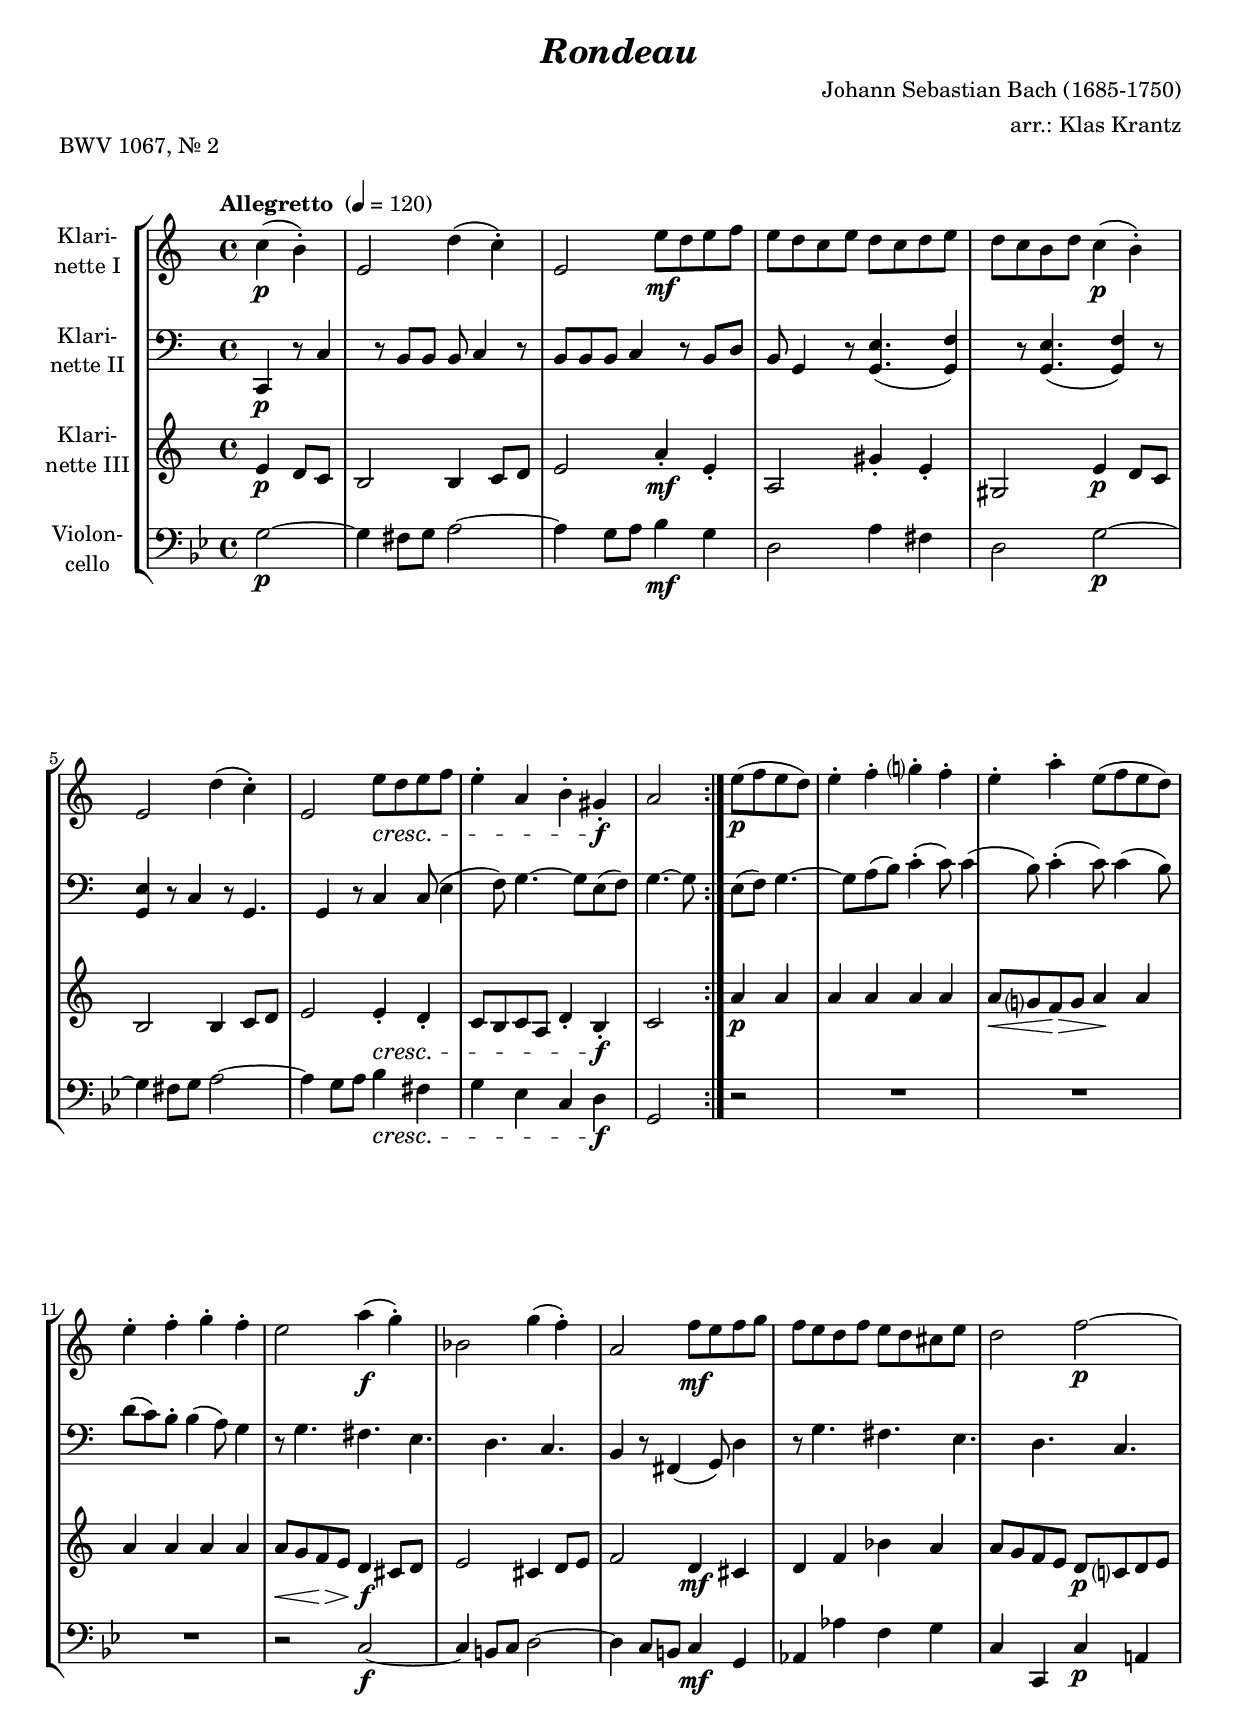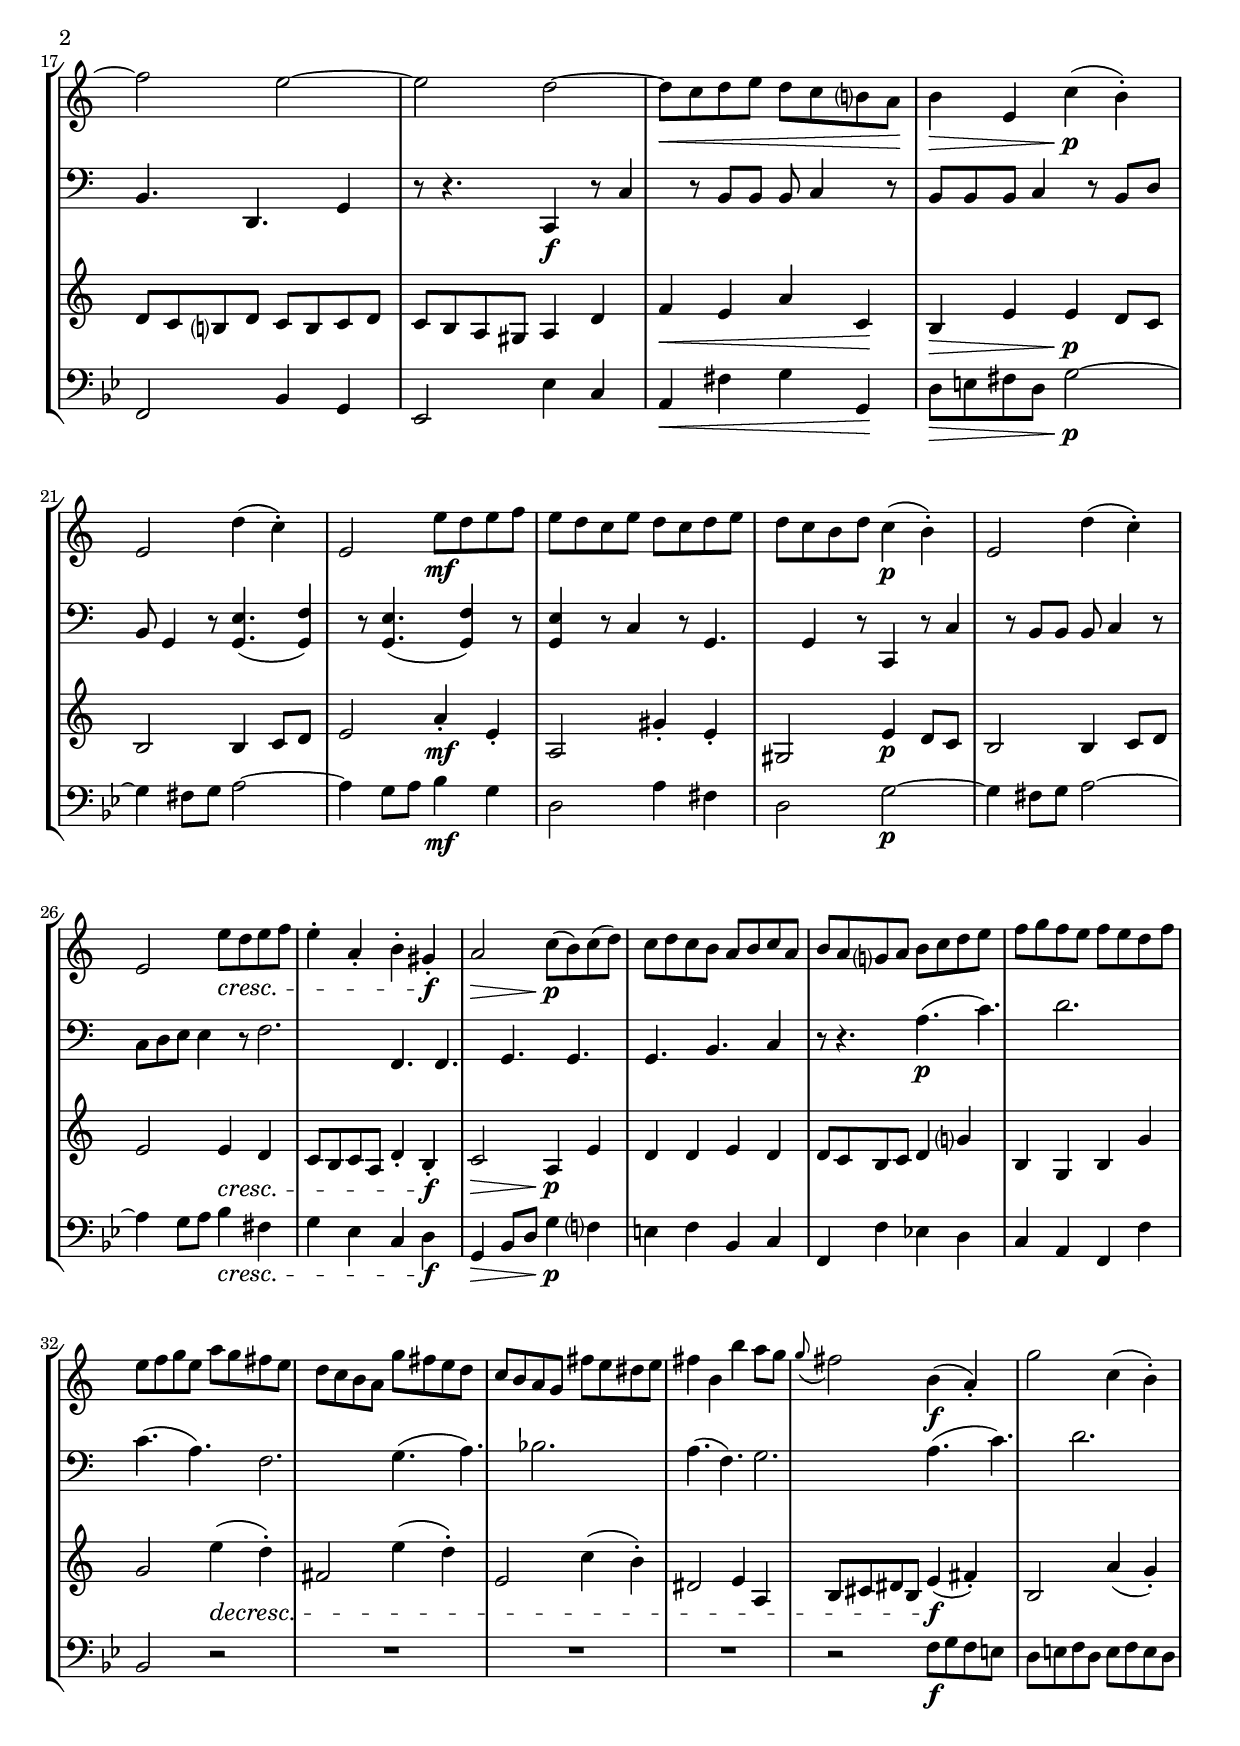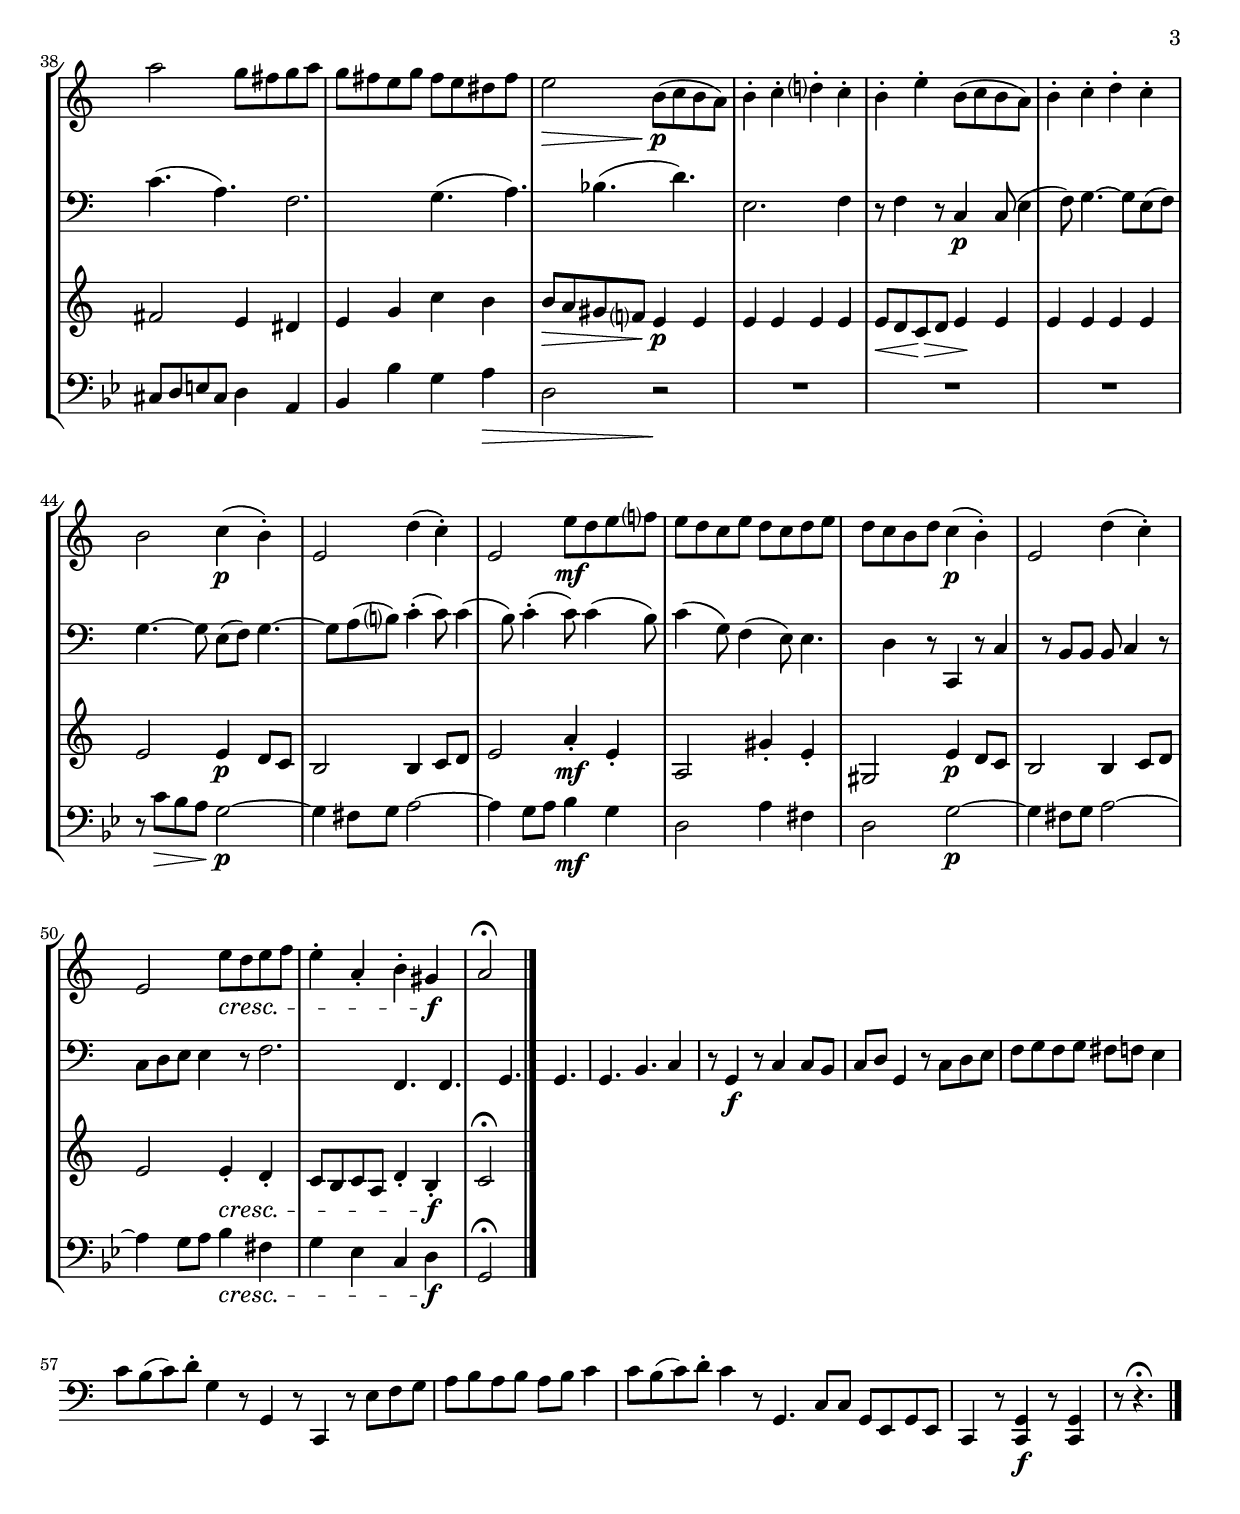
\version "2.18.2"
\include "deutsch.ly"
  
#(set-global-staff-size 19.01785)

\header {
  title     = \markup \bold \italic "Rondeau"
  composer  = "Johann Sebastian Bach (1685-1750)"
  arranger  = "arr.: Klas Krantz"
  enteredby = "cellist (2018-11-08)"
  piece     = "BWV 1067, Nr. 2"
}

voiceconsts = {
  \key c \major
  \time 4/4
  \clef "treble"
%  \numericTimeSignature
  \compressFullBarRests
  % Set default beaming for all staves
% \set Timing.beamExceptions = #'()
% \set Timing.baseMoment     = #(ly:make-moment 1 4)
% \set Timing.beatStructure  = #'(1 1 1)
  \tempo "Allegretto " 4=120
}

micl = "clarinet"
mifl = "flute"
miob = "oboe"
mifh = "french horn"
misx = "tenor sax"
mist = "string ensemble 1"
miba = "cello"

va = \relative c'' {
  \voiceconsts

  \repeat volta 2 {
    \partial 2 c4(\p h)-.
    e,2 d'4( c)-.
    e,2 e'8\mf d e f
    e d c e d c d e
    d c h d c4(\p h)-.

    e,2 d'4( c)-.
    e,2 e'8\cresc d e f
    e4-. a, h-. gis-.\f
    a2
  }
  e'8(\p f e d)
  e4-. f-. g?-. f-.

  e-. a-. e8( f e d)
  e4-. f-. g-. f-.
  e2 a4(\f g)-.
  b,2 g'4( f)-.
  a,2 f'8\mf e f g

  f e d f e d cis e
  d2 f~\p
  f e~
  e d~
  d8\< c d e d c h? a\!

  h4\> e, c'(\!\p h)-.
  e,2 d'4( c)-.
  e,2 e'8\mf d e f
  e d c e d c d e
  d c h d c4(\p h)-.

  e,2 d'4( c)-.
  e,2 e'8\cresc d e f
  e4-. a,-. h-. gis-.\f
  a2\> c8(\p h) c( d)
  c d c h a h c a

  h a g? a h c d e
  f g f e f e d f
  e f g e a g fis e
  d c h a g' fis e d

  c h a g fis' e dis e
  fis4 h, h' a8 g
  \appoggiatura g fis2 h,4(\f a)-.
  g'2 c,4( h)-.
  a'2 g8 fis g a

  g fis e g fis e dis fis
  e2\> h8(\!\p c h a)
  h4-. c-. d?-. c-.
  h-. e-. h8( c h a)
  h4-. c-. d-. c-.

  h2 c4(\p h)-.
  e,2 d'4( c)-.
  e,2 e'8\mf d e f?
  e d c e d c d e

  d c h d c4(\p h)-.
  e,2 d'4( c)-.
  e,2 e'8\cresc d e f
  e4-. a,-. h-. gis\f
  a2\fermata \bar "|."
}

\include "v2.ily"
vc = \relative c' {
  \voiceconsts
  
  \repeat volta 2 {
    \partial 2 e4\p d8 c
    h2 h4 c8 d
    e2 a4-.\mf e-.
    a,2 gis'4-. e-.
    gis,2 e'4\p d8 c

    h2 h4 c8 d
    e2 e4-.\cresc d-.
    c8 h c a d4-. h-.\f
    c2
  }
  a'4\p a
  a a a a

  a8\< g? f\!\> g a4\! a
  a a a a
  a8\< g f\!\> e d4\!\f cis8 d
  e2 cis4 d8 e
  f2 d4\mf cis

  d f b a
  a8 g f e d\p c? d e
  d c h? d c h c d
  c h a gis a4 d
  f\< e a c,\!

  h\> e e\!\p d8 c
  h2 h4 c8 d
  e2 a4-.\mf e-.
  a,2 gis'4-. e-.
  gis,2 e'4\p d8 c

  h2 h4 c8 d
  e2 e4\cresc d
  c8 h c a d4-. h-.\f
  c2\> a4\!\p e'
  d d e d

  d8 c h c d4 g?
  h, g h g'
  g2 e'4(\decresc d)-.
  fis,2 e'4( d)-.

  e,2 c'4( h)-.
  dis,2 e4 a,
  h8 cis dis h e4(\f fis)-.
  h,2 a'4( g)-.
  fis2 e4 dis

  e g c h
  h8\> a gis f? e4\!\p e
  e e e e
  e8\< d c\!\> d e4\! e
  e e e e

  e2 e4\p d8 c
  h2 h4 c8 d
  e2 a4-.\mf e-.
  a,2 gis'4-. e-.

  gis,2 e'4\p d8 c
  h2 h4 c8 d
  e2 e4-.\cresc d-.
  c8 h c a d4-. h-.\f
  c2\fermata \bar "|."
}

vd = \relative c' {
  \voiceconsts
  \clef "bass"

  \repeat volta 2 {
    \partial 2 a2~\p
    a4 gis8 a h2~
    h4 a8 h c4\mf a
    e2 h'4 gis
    e2 a~\p

    a4 gis8 a h2~
    h4 a8 h c4\cresc gis
    a f d e\f
    a,2
  }
  r2
  R1*3
  r2 d~\f
  d4 cis8 d e2~
  e4 d8 cis d4\mf a
  b b' g a
  d, d, d'\p h!

  g2 c4 a
  f2 f'4 d
  h\< gis' a a,\!
  e'8\> fis gis e a2~\!\p
  a4 gis8 a h2~

  h4 a8 h c4\mf a
  e2 h'4 gis
  e2 a~\p
  a4 gis8 a h2~
  h4 a8 h c4\cresc gis

  a f d e\f
  a,\> c8 e a4\!\p g?
  fis g c, d
  g, g' f! e
  d h g g'

  c,2 r
  R1*3
  r2 g'8\f a g fis
  e fis g e fis g fis e

  dis e fis dis e4 h
  c c' a h\>
  e,2 r\!
  R1*3
  r8 d'\> c h a2~\!\p

  a4 gis8 a h2~
  h4 a8 h c4\mf a
  e2 h'4 gis
  e2 a~\p

  a4 gis8 a h2~
  h4 a8 h c4\cresc gis
  a f d e\f
  a,2\fermata \bar "|."
}


music = \new StaffGroup <<
      \new Staff {
	\set Staff.midiInstrument = \micl
	\set Staff.instrumentName = \markup \center-column { "Klari-" "nette I" }
	\transpose c c { \va }
      }

      \new Staff {
	\set Staff.midiInstrument = \micl
	\set Staff.instrumentName = \markup \center-column { "Klari-" "nette II" }
	\transpose c c { \vb }
      }

      \new Staff {
	\set Staff.midiInstrument = \micl
	\set Staff.instrumentName = \markup \center-column { "Klari-" "nette III" }
	\transpose c c { \vc }
      }

      \new Staff {
	\set Staff.midiInstrument = \miba
	\set Staff.instrumentName = \markup \center-column { "Violon-" "cello" }
	\transpose c b, { \vd }
      }
>>

\book {
  \score {
    \music
    \layout {}
  }

  \score {
    \unfoldRepeats \music

    \midi {
      \context {
        \Score
      }
    }
  }
}
